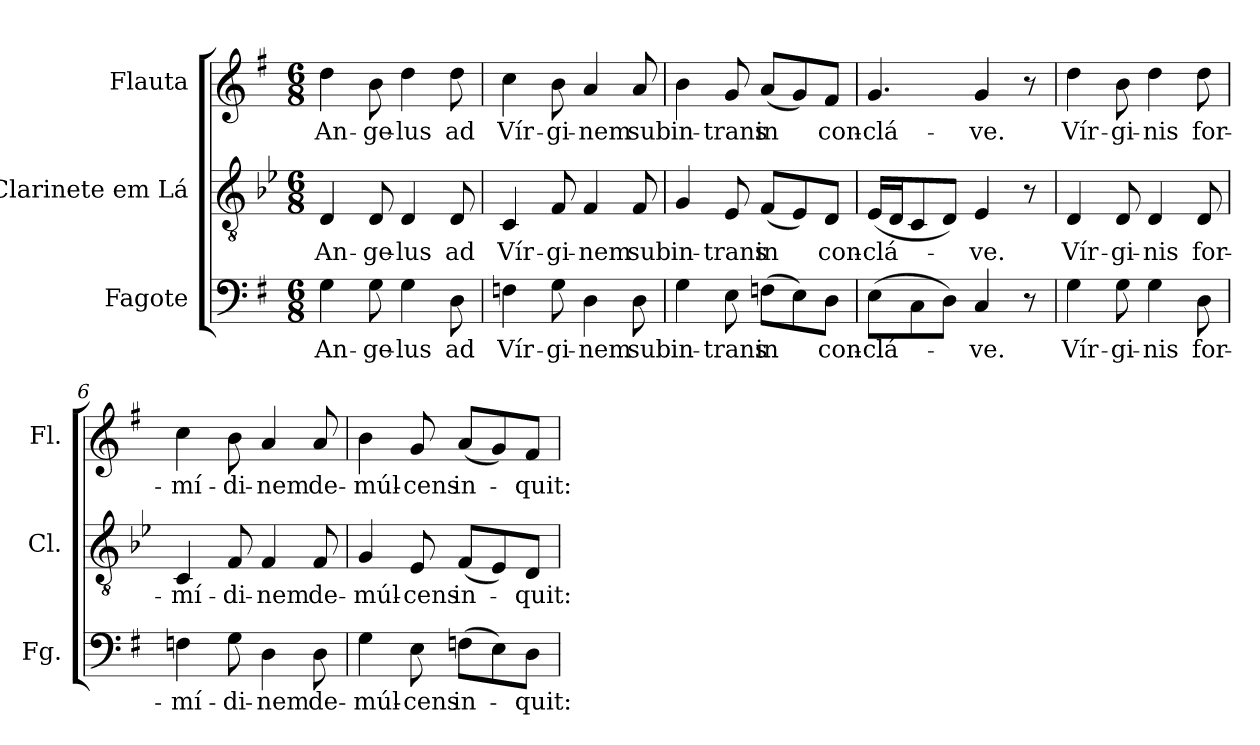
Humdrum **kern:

**kern	**text	**kern	**text	**kern	**text
*part3	*part3	*part2	*part2	*part1	*part1
*staff3	*staff3	*staff2	*staff2	*staff1	*staff1
*I"Fagote	*	*I"Clarinete em Lá	*	*I"Flauta	*
*I'Fg.	*	*I'Cl.	*	*I'Fl.	*
!!LO:PB:g=z
*clefF4	*	*clefGv2	*	*clefG2	*
*	*	*ITrd2c3	*	*	*
*k[f#]	*	*k[f#]	*	*k[f#]	*
*G:	*	*G:	*	*G:	*
*M6/8	*	*M6/8	*	*M6/8	*
*MM84	*	*MM84	*	*MM84	*
=1	=1	=1	=1	=1	=1
!	!LO:LY:b:color=#000000	!	!	!	!
!	!	!	!LO:LY:b:color=#000000	!	!
!	!	!	!	!	!LO:LY:b:color=#000000
4Gi\	An-	4BBi/	An-	4ddi\	An-
!	!LO:LY:b:color=#000000	!	!	!	!
!	!	!	!LO:LY:b:color=#000000	!	!
!	!	!	!	!	!LO:LY:b:color=#000000
8Gi\	-ge-	8BBi/	-ge-	8bi\	-ge-
!	!LO:LY:b:color=#000000	!	!	!	!
!	!	!	!LO:LY:b:color=#000000	!	!
!	!	!	!	!	!LO:LY:b:color=#000000
4Gi\	-lus	4BBi/	-lus	4ddi\	-lus
!	!LO:LY:b:color=#000000	!	!	!	!
!	!	!	!LO:LY:b:color=#000000	!	!
!	!	!	!	!	!LO:LY:b:color=#000000
8Di\	ad	8BBi/	ad	8ddi\	ad
=2	=2	=2	=2	=2	=2
!	!LO:LY:b:color=#000000	!	!	!	!
!	!	!	!LO:LY:b:color=#000000	!	!
!	!	!	!	!	!LO:LY:b:color=#000000
4Fni\	Vír-	4AAi/	Vír-	4cci\	Vír-
!	!LO:LY:b:color=#000000	!	!	!	!
!	!	!	!LO:LY:b:color=#000000	!	!
!	!	!	!	!	!LO:LY:b:color=#000000
8Gi\	-gi-	8Di/	-gi-	8bi\	-gi-
!	!LO:LY:b:color=#000000	!	!	!	!
!	!	!	!LO:LY:b:color=#000000	!	!
!	!	!	!	!	!LO:LY:b:color=#000000
4Di\	-nem	4Di/	-nem	4ai/	-nem
!	!LO:LY:b:color=#000000	!	!	!	!
!	!	!	!LO:LY:b:color=#000000	!	!
!	!	!	!	!	!LO:LY:b:color=#000000
8Di\	sub	8Di/	sub	8ai/	sub
=3	=3	=3	=3	=3	=3
!	!LO:LY:b:color=#000000	!	!	!	!
!	!	!	!LO:LY:b:color=#000000	!	!
!	!	!	!	!	!LO:LY:b:color=#000000
4Gi\	in-	4Ei/	in-	4bi\	in-
!	!LO:LY:b:color=#000000	!	!	!	!
!	!	!	!LO:LY:b:color=#000000	!	!
!	!	!	!	!	!LO:LY:b:color=#000000
8Ei\	-trans	8Ci/	-trans	8gi/	-trans
!	!LO:LY:b:color=#000000	!	!	!	!
!	!	!	!LO:LY:b:color=#000000	!	!
!	!	!	!	!	!LO:LY:b:color=#000000
(8Fni\L	in	(8Di/L	in	(8ai/L	in
8Ei\)	.	8Ci/)	.	8gi/)	.
!	!LO:LY:b:color=#000000	!	!	!	!
!	!	!	!LO:LY:b:color=#000000	!	!
!	!	!	!	!	!LO:LY:b:color=#000000
8Di\J	con-	8BBi/J	con-	8f#i/J	con-
=4	=4	=4	=4	=4	=4
!	!LO:LY:b:color=#000000	!	!	!	!
!	!	!	!LO:LY:b:color=#000000	!	!
!	!	!	!	!	!LO:LY:b:color=#000000
(8Ei\L	-clá-	(16Ci/LL	-clá-	4.gi/	-clá-
.	.	16BBi/J	.	.	.
8Ci\	.	8AAi/	.	.	.
8Di\J)	.	8BBi/J)	.	.	.
!	!LO:LY:b:color=#000000	!	!	!	!
!	!	!	!LO:LY:b:color=#000000	!	!
!	!	!	!	!	!LO:LY:b:color=#000000
4Ci/	-ve.	4Ci/	-ve.	4gi/	-ve.
8r	.	8r	.	8r	.
=5	=5	=5	=5	=5	=5
!	!LO:LY:b:color=#000000	!	!	!	!
!	!	!	!LO:LY:b:color=#000000	!	!
!	!	!	!	!	!LO:LY:b:color=#000000
4Gi\	Vír-	4BBi/	Vír-	4ddi\	Vír-
!	!LO:LY:b:color=#000000	!	!	!	!
!	!	!	!LO:LY:b:color=#000000	!	!
!	!	!	!	!	!LO:LY:b:color=#000000
8Gi\	-gi-	8BBi/	-gi-	8bi\	-gi-
!	!LO:LY:b:color=#000000	!	!	!	!
!	!	!	!LO:LY:b:color=#000000	!	!
!	!	!	!	!	!LO:LY:b:color=#000000
4Gi\	-nis	4BBi/	-nis	4ddi\	-nis
!	!LO:LY:b:color=#000000	!	!	!	!
!	!	!	!LO:LY:b:color=#000000	!	!
!	!	!	!	!	!LO:LY:b:color=#000000
8Di\	for-	8BBi/	for-	8ddi\	for-
=6	=6	=6	=6	=6	=6
!	!LO:LY:b:color=#000000	!	!	!	!
!	!	!	!LO:LY:b:color=#000000	!	!
!	!	!	!	!	!LO:LY:b:color=#000000
4Fni\	-mí-	4AAi/	-mí-	4cci\	-mí-
!	!LO:LY:b:color=#000000	!	!	!	!
!	!	!	!LO:LY:b:color=#000000	!	!
!	!	!	!	!	!LO:LY:b:color=#000000
8Gi\	-di-	8Di/	-di-	8bi\	-di-
!	!LO:LY:b:color=#000000	!	!	!	!
!	!	!	!LO:LY:b:color=#000000	!	!
!	!	!	!	!	!LO:LY:b:color=#000000
4Di\	-nem	4Di/	-nem	4ai/	-nem
!	!LO:LY:b:color=#000000	!	!	!	!
!	!	!	!LO:LY:b:color=#000000	!	!
!	!	!	!	!	!LO:LY:b:color=#000000
8Di\	de-	8Di/	de-	8ai/	de-
!!LO:LB:g=z
=7	=7	=7	=7	=7	=7
!	!LO:LY:b:color=#000000	!	!	!	!
!	!	!	!LO:LY:b:color=#000000	!	!
!	!	!	!	!	!LO:LY:b:color=#000000
4Gi\	-múl-	4Ei/	-múl-	4bi\	-múl-
!	!LO:LY:b:color=#000000	!	!	!	!
!	!	!	!LO:LY:b:color=#000000	!	!
!	!	!	!	!	!LO:LY:b:color=#000000
8Ei\	-cens	8Ci/	-cens	8gi/	-cens
!	!LO:LY:b:color=#000000	!	!	!	!
!	!	!	!LO:LY:b:color=#000000	!	!
!	!	!	!	!	!LO:LY:b:color=#000000
(8Fni\L	in-	(8Di/L	in-	(8ai/L	in-
8Ei\)	.	8Ci/)	.	8gi/)	.
!	!LO:LY:b:color=#000000	!	!	!	!
!	!	!	!LO:LY:b:color=#000000	!	!
!	!	!	!	!	!LO:LY:b:color=#000000
8Di\J	-quit:	8BBi/J	-quit:	8f#i/J	-quit:
=	=	=	=	=	=
*-	*-	*-	*-	*-	*-
